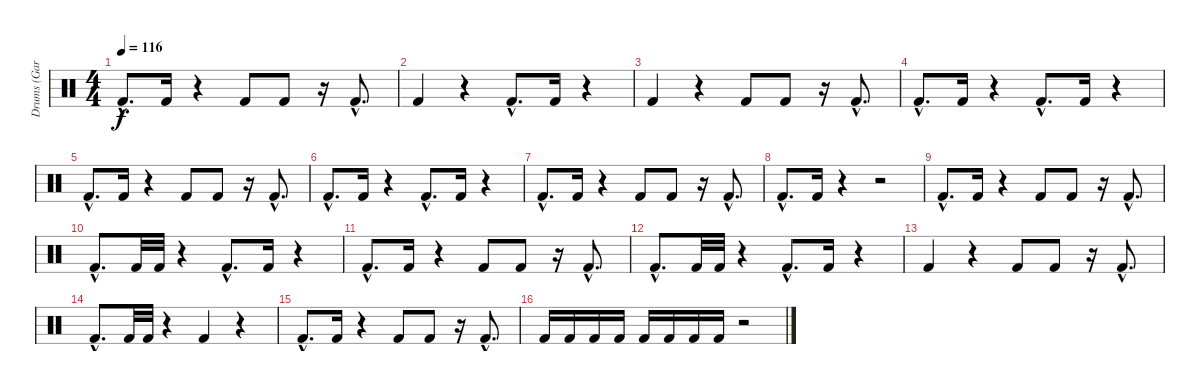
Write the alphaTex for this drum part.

\track ("Drums (Gar Samuelson)" "Drums (Gar") {instrument percussion}
\staff {score}
\articulation defaults
\ts (4 4)
\tempo 116
\clef neutral
\ks c "Kick (hit) 2"{hac}.8{d dy f} "Kick (hit) 2".16
r.4 "Kick (hit) 2".8 "Kick (hit) 2".8 r.16 "Kick (hit) 2"{hac}.8{d} |
"Kick (hit) 2".4 r.4 "Kick (hit) 2"{hac}.8{d} "Kick (hit) 2".16 r.4 |
"Kick (hit) 2".4 r.4 "Kick (hit) 2".8 "Kick (hit) 2".8 r.16 "Kick (hit) 2"{hac}.8{d} |
"Kick (hit) 2"{hac}.8{d} "Kick (hit) 2".16 r.4 "Kick (hit) 2"{hac}.8{d} "Kick (hit) 2".16 r.4 |
"Kick (hit) 2"{hac}.8{d} "Kick (hit) 2".16 r.4 "Kick (hit) 2".8 "Kick (hit) 2".8 r.16 "Kick (hit) 2"{hac}.8{d} |
"Kick (hit) 2"{hac}.8{d} "Kick (hit) 2".16 r.4 "Kick (hit) 2"{hac}.8{d} "Kick (hit) 2".16 r.4 |
"Kick (hit) 2"{hac}.8{d} "Kick (hit) 2".16 r.4 "Kick (hit) 2".8 "Kick (hit) 2".8 r.16 "Kick (hit) 2"{hac}.8{d} |
"Kick (hit) 2"{hac}.8{d} "Kick (hit) 2".16 r.4 r.2 |
"Kick (hit) 2"{hac}.8{d} "Kick (hit) 2".16 r.4 "Kick (hit) 2".8 "Kick (hit) 2".8 r.16 "Kick (hit) 2"{hac}.8{d} |
"Kick (hit) 2"{hac}.8{d} "Kick (hit) 2".32 "Kick (hit) 2".32 r.4 "Kick (hit) 2"{hac}.8{d} "Kick (hit) 2".16 r.4 |
"Kick (hit) 2"{hac}.8{d} "Kick (hit) 2".16 r.4 "Kick (hit) 2".8 "Kick (hit) 2".8 r.16 "Kick (hit) 2"{hac}.8{d} |
"Kick (hit) 2"{hac}.8{d} "Kick (hit) 2".32 "Kick (hit) 2".32 r.4 "Kick (hit) 2"{hac}.8{d} "Kick (hit) 2".16 r.4 |
"Kick (hit) 2".4 r.4 "Kick (hit) 2".8 "Kick (hit) 2".8 r.16 "Kick (hit) 2"{hac}.8{d} |
"Kick (hit) 2"{hac}.8{d} "Kick (hit) 2".32 "Kick (hit) 2".32 r.4 "Kick (hit) 2".4 r.4 |
"Kick (hit) 2"{hac}.8{d} "Kick (hit) 2".16 r.4 "Kick (hit) 2".8 "Kick (hit) 2".8 r.16 "Kick (hit) 2"{hac}.8{d} |
"Kick (hit) 2".16 "Kick (hit) 2".16 "Kick (hit) 2".16 "Kick (hit) 2".16 "Kick (hit) 2".16 "Kick (hit) 2".16 "Kick (hit) 2".16 "Kick (hit) 2".16 r.2
